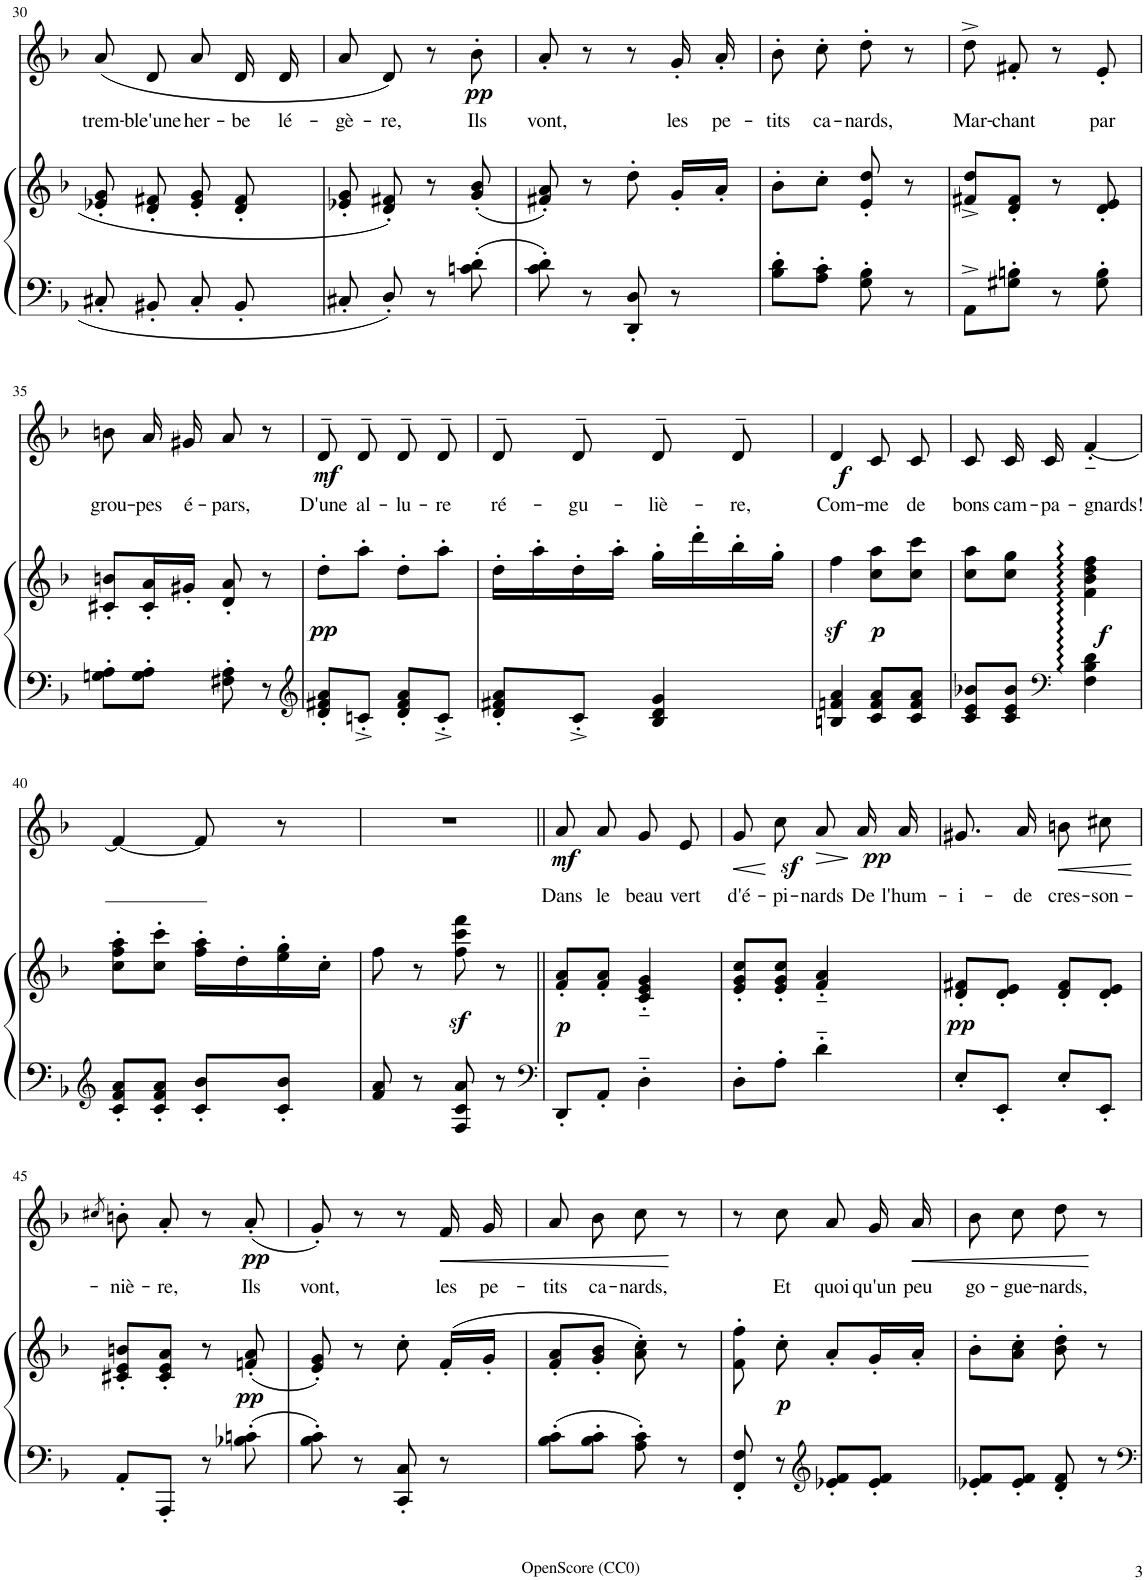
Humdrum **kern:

**kern	**kern	**dynam	**kern	**text	**dynam
*part2	*part2	*part2	*part1	*part1	*part1
*staff3	*staff2	*staff2/3	*staff1	*staff1	*staff1
*I"Piano	*	*	*I"Voice	*	*
*I'Pno	*	*	*	*	*
!!LO:PB:g=z
*clefF4	*clefG2	*	*clefG2	*	*
*k[b-]	*k[b-]	*	*k[b-]	*	*
*M2/4	*M2/4	*	*M2/4	*	*
=30	=30	=30	=30	=30	=30
!	!	!	!	!LO:LY:b	!
8C#X'/	8e-X/' 8g/'	.	(8a/L	trem-	.
!	!	!	!	!LO:LY:b	!
8BB#X'/	8d/' 8f#X/'	.	8d/J	-ble'une	.
!	!	!	!	!LO:LY:b	!
8C#'/	8e-/' 8g/'	.	8a/L	her-	.
!	!	!	!	!LO:LY:b	!
8BB#'/	8d/' 8f#/'	.	16d/L	-be	.
!	!	!	!	!LO:LY:b	!
.	.	.	16d/JJ	lé-	.
=31	=31	=31	=31	=31	=31
!	!	!	!	!LO:LY:b	!
8C#X'/	8e-X/' 8g/'	.	8a/L	-gè-	.
!	!	!	!	!LO:LY:b	!
8D'/	8d/' 8f#X/'	.	8d/J)	-re,	.
8r	8r	.	8r	.	.
!	!	!	!	!LO:LY:b	!LO:DY:b
8cn\' 8d\'	(8g/' 8b-/'	.	8b-'\	Ils	pp
=32	=32	=32	=32	=32	=32
!	!	!	!	!LO:LY:b	!
8c\' 8d\'	8f#X/' 8a/')	.	8a'/	vont,	.
8r	8r	.	8r	.	.
8DD/' 8D/'	8dd'\	.	8r	.	.
!	!	!	!	!LO:LY:b	!
8r	16g'/LL	.	16g'/LL	les	.
!	!	!	!	!LO:LY:b	!
.	16a'/JJ	.	16a'/JJ	pe-	.
=33	=33	=33	=33	=33	=33
!	!	!	!	!LO:LY:b	!
8B-\' 8d\'L	8b-'\L	.	8b-'\L	-tits	.
!	!	!	!	!LO:LY:b	!
8A\' 8c\'J	8cc'\J	.	8cc'\J	ca-	.
!	!	!	!	!LO:LY:b	!
8G\' 8B-\'	8e/' 8dd/'	.	8dd'\	-nards,	.
8r	8r	.	8r	.	.
=34	=34	=34	=34	=34	=34
!	!	!	!	!LO:LY:b	!
8AA^\L	8f#X/^ 8dd/^L	.	8dd^/L	Mar-	.
!	!	!	!	!LO:LY:b	!
8G#X\' 8Bn\'J	8d/' 8f#/'J	.	8f#X'/J	-chant	.
8r	8r	.	8r	.	.
!	!	!	!	!LO:LY:b	!
8G#\' 8B\'	8d/' 8e/'	.	8e'/	par	.
!!LO:LB:g=z
=35	=35	=35	=35	=35	=35
!	!	!	!	!LO:LY:b	!
8Gn\' 8A\'L	8c#X/' 8bn/'L	.	8bn/L	grou-	.
!	!	!	!	!LO:LY:b	!
8G\' 8A\'J	16c#/' 16a/'L	.	16a/L	-pes	.
!	!	!	!	!LO:LY:b	!
.	16g#X'/JJ	.	16g#X/JJ	é-	.
!	!	!	!	!LO:LY:b	!
8F#X\' 8A\'	8d/' 8a/'	.	8a/	-pars,	.
8r	8r	.	8r	.	.
=36	=36	=36	=36	=36	=36
*clefG2	*	*	*	*	*
!	!	!LO:DY:b	!	!LO:LY:b	!LO:DY:b
8d/' 8f#X/' 8a/'L	8dd'\L	pp	8d~>/L	D'une	mf
!	!	!	!	!LO:LY:b	!
8cn'^/J	8aa'\J	.	8d~>/J	al-	.
!	!	!	!	!LO:LY:b	!
8d/' 8f#/' 8a/'L	8dd'\L	.	8d~>/L	-lu-	.
!	!	!	!	!LO:LY:b	!
8c'^/J	8aa'\J	.	8d~>/J	-re	.
=37	=37	=37	=37	=37	=37
!	!	!	!	!LO:LY:b	!
8d/' 8f#X/' 8a/'L	16dd'\LL	.	8d~>/L	ré-	.
.	16aa'\	.	.	.	.
!	!	!	!	!LO:LY:b	!
8c'^/J	16dd'\	.	8d~>/J	-gu-	.
.	16aa'\JJ	.	.	.	.
!	!	!	!	!LO:LY:b	!
4B-/ 4d/ 4g/	16gg'\LL	.	8d~>/L	-liè-	.
.	16ddd'\	.	.	.	.
!	!	!	!	!LO:LY:b	!
.	16bb-'\	.	8d~>/J	-re,	.
.	16gg'\JJ	.	.	.	.
=38	=38	=38	=38	=38	=38
!	!	!	!	!LO:LY:b	!LO:DY:b
4Bn/ 4fn/ 4a/	4ffz<\	.	4d/	Com-	f
!	!	!LO:DY:b	!	!LO:LY:b	!
8c/ 8f/ 8a/L	8cc\ 8aa\L	p	8c/L	-me	.
!	!	!	!	!LO:LY:b	!
8c/ 8f/ 8a/J	8cc\ 8ccc\J	.	8c/J	de	.
=39	=39	=39	=39	=39	=39
!	!	!	!	!LO:LY:b	!
8c/ 8e/ 8b-X/L	8cc\ 8aa\L	.	8c/L	bons	.
!	!	!	!	!LO:LY:b	!
8c/ 8e/ 8b-/J	8cc\ 8gg\J	.	16c/L	cam-	.
!	!	!	!	!LO:LY:b	!
.	.	.	16c/JJ	-pa-	.
*clefF4	*	*	*	*	*
!	!	!LO:DY:b	!	!LO:LY:b	!
4F\ 4B-\ 4d\	4f\ 4b-\ 4dd\ 4ff\	f	[4f'~/	-gnards!	.
!!LO:LB:g=z
=40	=40	=40	=40	=40	=40
*clefG2	*	*	*	*	*
8c/' 8f/' 8a/'L	8cc\' 8ff\' 8aa\'L	.	4f/_	.	.
8c/' 8f/' 8a/'J	8cc\' 8ccc\'J	.	.	.	.
8c/' 8b-/'L	16ff\' 16aa\'LL	.	8f/]	.	.
.	16dd'\	.	.	.	.
8c/' 8b-/'J	16ee\' 16gg\'	.	8r	.	.
.	16cc'\JJ	.	.	.	.
=41	=41	=41	=41	=41	=41
8f/ 8a/	8ff\	.	2r	.	.
8r	8r	.	.	.	.
8F/ 8c/ 8a/	8ff\z< 8ccc\z< 8fff\z<	.	.	.	.
8r	8r	.	.	.	.
=42||	=42||	=42||	=42||	=42||	=42||
*clefF4	*	*	*	*	*
!	!	!LO:DY:b	!	!LO:LY:b	!LO:DY:b
8DD'/L	8f/' 8a/'L	p	8a/L	Dans	mf
!	!	!	!	!LO:LY:b	!
8AA'/J	8f/' 8a/'J	.	8a/J	le	.
!	!	!	!	!LO:LY:b	!
4D'~\	4c/'~ 4e/'~ 4g/'~	.	8g/L	beau	.
!	!	!	!	!LO:LY:b	!
.	.	.	8e/J	vert	.
=43	=43	=43	=43	=43	=43
!	!	!	!	!LO:LY:b	!LO:HP:b
8D'\L	8e/' 8g/' 8cc/'L	.	8g/L	d'é-	<
!	!	!	!	!LO:LY:b	!
8A'\J	8e/' 8g/' 8cc/'J	.	8ccz</J	-pi-	[
!	!	!	!	!LO:LY:b	!LO:HP:b
4d'~\	4f/'~ 4a/'~	.	8a/L	-nards	>
!	!	!	!	!LO:LY:b	!LO:DY:n=1:b
.	.	.	16a/L	De	] pp
!	!	!	!	!LO:LY:b	!
.	.	.	16a/JJ	l'hum-	.
=44	=44	=44	=44	=44	=44
!	!	!LO:DY:b	!	!LO:LY:b	!
8E'/L	8d/' 8f#X/'L	pp	8.g#X/L	-i-	.
8EE'/J	8d/' 8e/'J	.	.	.	.
!	!	!	!	!LO:LY:b	!
.	.	.	16a/Jk	-de	.
!	!	!	!	!LO:LY:b	!LO:HP:b
8E'/L	8d/' 8f#/'L	.	8bn\L	cres-	<
!	!	!	!	!LO:LY:b	!
8EE'/J	8d/' 8e/'J	.	8cc#X\J	son-	.
.	.	.	.	.	[
!!LO:LB:g=z
=45	=45	=45	=45	=45	=45
.	.	.	8qcc#X/	.	.
!	!	!	!	!LO:LY:b	!
8AA'/L	8c#X/' 8e/' 8bn/'L	.	8bn'/L	-niè-	.
!	!	!	!	!LO:LY:b	!
8AAA'/J	8c#/' 8e/' 8a/'J	.	8a'/J	-re,	.
8r	8r	.	8r	.	.
!	!	!LO:DY:b	!	!LO:LY:b	!LO:DY:b
8B-X\' 8cn\'	(8fn/' 8a/'	pp	(8a'/	Ils	pp
=46	=46	=46	=46	=46	=46
!	!	!	!	!LO:LY:b	!
8B-\' 8c\'	8e/' 8g/')	.	8g'/)	vont,	.
8r	8r	.	8r	.	.
8CC/' 8C/'	8cc'\	.	8r	.	.
!	!	!	!	!LO:LY:b	!LO:HP:b
8r	(16f'/LL	.	16f/LL	les	<
!	!	!	!	!LO:LY:b	!
.	16g'/JJ	.	16g/JJ	pe-	.
=47	=47	=47	=47	=47	=47
!	!	!	!	!LO:LY:b	!
8B-\' 8c\'L	8f/' 8a/'L	.	8a/L	-tits	.
!	!	!	!	!LO:LY:b	!
8B-\' 8c\'J	8g/' 8b-/'J	.	8b-/J	ca-	.
!	!	!	!	!LO:LY:b	!
8A\' 8c\'	8a\' 8cc\')	.	8cc\	-nards,	.
8r	8r	.	8r	.	[
=48	=48	=48	=48	=48	=48
8FF/' 8F/'	8f\' 8ff\'	.	8r	.	.
!	!	!LO:DY:b	!	!LO:LY:b	!
8r	8cc'\	p	8cc\	Et	.
*clefG2	*	*	*	*	*
!	!	!	!	!LO:LY:b	!
8e-X/' 8f/'L	8a'/L	.	8a/L	quoi	.
!	!	!	!	!LO:LY:b	!
8e-/' 8f/'J	16g'/L	.	16g/L	qu'un	.
!	!	!	!	!LO:LY:b	!LO:HP:b
.	16a'/JJ	.	16a/JJ	peu	<
=49	=49	=49	=49	=49	=49
!	!	!	!	!LO:LY:b	!
8e-X/' 8f/'L	8b-'\L	.	8b-\L	go-	.
!	!	!	!	!LO:LY:b	!
8e-/' 8f/'J	8a\' 8cc\'J	.	8cc\J	-gue-	.
!	!	!	!	!LO:LY:b	!
8d/' 8f/'	8b-\' 8dd\'	.	8dd\	-nards,	.
8r	8r	.	8r	.	[
=	=	=	=	=	=
*-	*-	*-	*-	*-	*-
